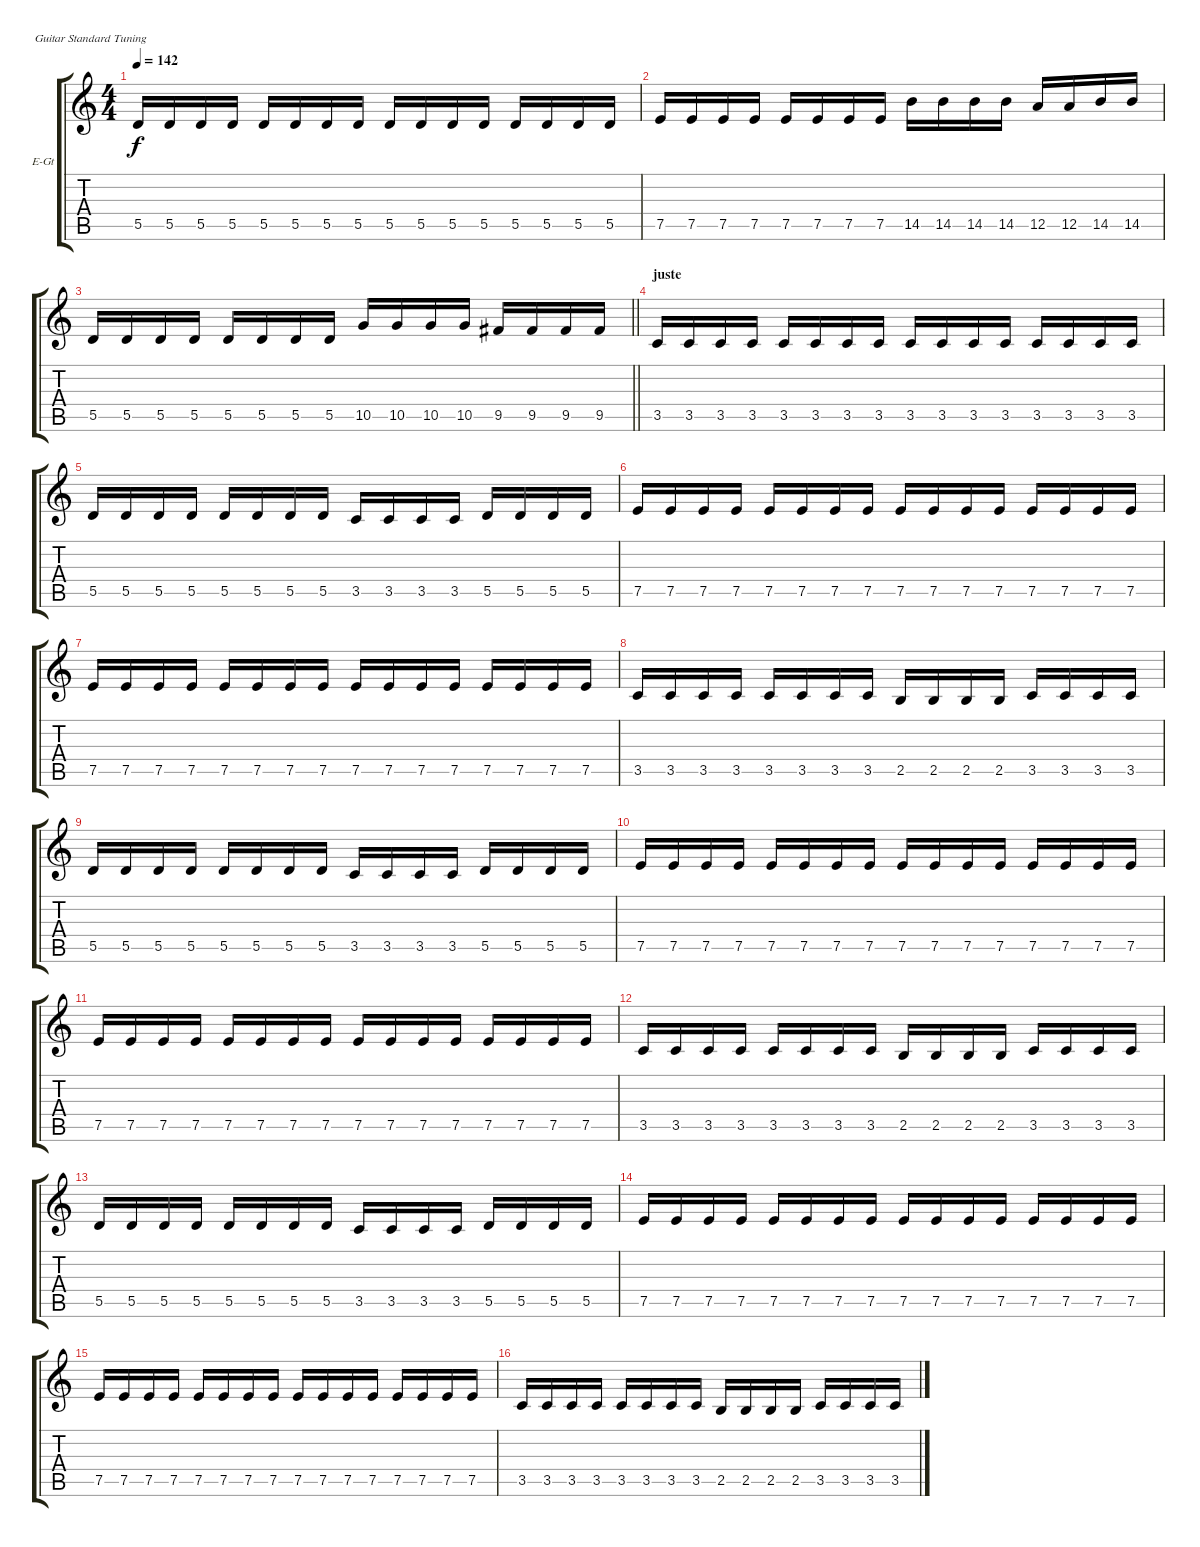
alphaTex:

\bracketExtendMode groupsimilarinstruments
\firstSystemTrackNameOrientation horizontal
\otherSystemsTrackNameOrientation horizontal
\track ("Piste 2" "E-Gt") {instrument electricguitarclean}
\staff {score tabs}
\tuning (E4 B3 G3 D3 A2 E2)
\ts (4 4)
\tempo 142
\clef g2
\ks c
5.5.16{dy f} 5.5.16 5.5.16 5.5.16 5.5.16 5.5.16 5.5.16 5.5.16 5.5.16 5.5.16 5.5.16 5.5.16 5.5.16 5.5.16 5.5.16 5.5.16 |
7.5.16 7.5.16 7.5.16 7.5.16 7.5.16 7.5.16 7.5.16 7.5.16 14.5.16 14.5.16 14.5.16 14.5.16 12.5.16 12.5.16 14.5.16 14.5.16 |
\barLineRight lightlight
5.5.16 5.5.16 5.5.16 5.5.16 5.5.16 5.5.16 5.5.16 5.5.16 10.5.16 10.5.16 10.5.16 10.5.16 9.5.16 9.5.16 9.5.16 9.5.16 |
\section ("" "juste")
3.5.16 3.5.16 3.5.16 3.5.16 3.5.16 3.5.16 3.5.16 3.5.16 3.5.16 3.5.16 3.5.16 3.5.16 3.5.16 3.5.16 3.5.16 3.5.16 |
5.5.16 5.5.16 5.5.16 5.5.16 5.5.16 5.5.16 5.5.16 5.5.16 3.5.16 3.5.16 3.5.16 3.5.16 5.5.16 5.5.16 5.5.16 5.5.16 |
7.5.16 7.5.16 7.5.16 7.5.16 7.5.16 7.5.16 7.5.16 7.5.16 7.5.16 7.5.16 7.5.16 7.5.16 7.5.16 7.5.16 7.5.16 7.5.16 |
7.5.16 7.5.16 7.5.16 7.5.16 7.5.16 7.5.16 7.5.16 7.5.16 7.5.16 7.5.16 7.5.16 7.5.16 7.5.16 7.5.16 7.5.16 7.5.16 |
3.5.16 3.5.16 3.5.16 3.5.16 3.5.16 3.5.16 3.5.16 3.5.16 2.5.16 2.5.16 2.5.16 2.5.16 3.5.16 3.5.16 3.5.16 3.5.16 |
5.5.16 5.5.16 5.5.16 5.5.16 5.5.16 5.5.16 5.5.16 5.5.16 3.5.16 3.5.16 3.5.16 3.5.16 5.5.16 5.5.16 5.5.16 5.5.16 |
7.5.16 7.5.16 7.5.16 7.5.16 7.5.16 7.5.16 7.5.16 7.5.16 7.5.16 7.5.16 7.5.16 7.5.16 7.5.16 7.5.16 7.5.16 7.5.16 |
7.5.16 7.5.16 7.5.16 7.5.16 7.5.16 7.5.16 7.5.16 7.5.16 7.5.16 7.5.16 7.5.16 7.5.16 7.5.16 7.5.16 7.5.16 7.5.16 |
3.5.16 3.5.16 3.5.16 3.5.16 3.5.16 3.5.16 3.5.16 3.5.16 2.5.16 2.5.16 2.5.16 2.5.16 3.5.16 3.5.16 3.5.16 3.5.16 |
5.5.16 5.5.16 5.5.16 5.5.16 5.5.16 5.5.16 5.5.16 5.5.16 3.5.16 3.5.16 3.5.16 3.5.16 5.5.16 5.5.16 5.5.16 5.5.16 |
7.5.16 7.5.16 7.5.16 7.5.16 7.5.16 7.5.16 7.5.16 7.5.16 7.5.16 7.5.16 7.5.16 7.5.16 7.5.16 7.5.16 7.5.16 7.5.16 |
7.5.16 7.5.16 7.5.16 7.5.16 7.5.16 7.5.16 7.5.16 7.5.16 7.5.16 7.5.16 7.5.16 7.5.16 7.5.16 7.5.16 7.5.16 7.5.16 |
3.5.16 3.5.16 3.5.16 3.5.16 3.5.16 3.5.16 3.5.16 3.5.16 2.5.16 2.5.16 2.5.16 2.5.16 3.5.16 3.5.16 3.5.16 3.5.16
